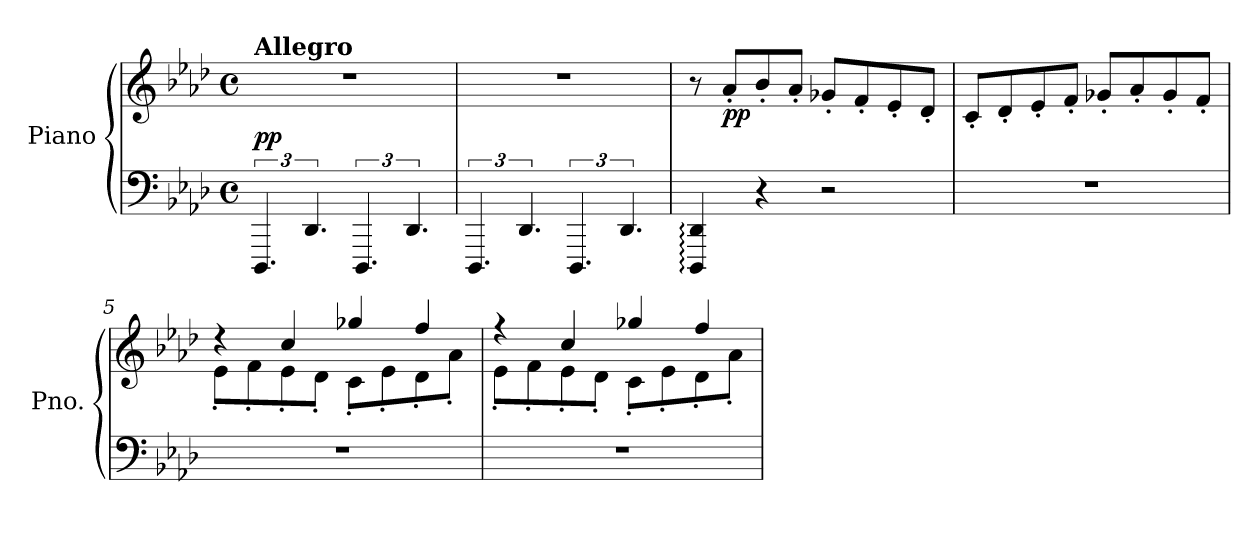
**kern	**kern	**dynam
*part1	*part1	*part1
*staff2	*staff1	*staff1/2
*I"Piano	*	*
*I'Pno.	*	*
*clefF4	*clefG2	*
*k[b-e-a-d-]	*k[b-e-a-d-]	*
*M4/4	*M4/4	*
*met(c)	*met(c)	*
=1	=1	=1
!	!LO:TX:a:B:t=Allegro	!
!	!	!LO:DY:a=2
6.DDD-/	1r	pp
6.DD-/	.	.
6.DDD-/	.	.
6.DD-/	.	.
=2	=2	=2
6.DDD-/	1r	.
6.DD-/	.	.
6.DDD-/	.	.
6.DD-/	.	.
=3	=3	=3
4DDD-/: 4DD-/:	8r	.
!	!	!LO:DY:b
.	8a-'/L	pp
4r	8b-'/	.
.	8a-'/J	.
2r	8g-X'/L	.
.	8f'/	.
.	8e-'/	.
.	8d-'/J	.
=4	=4	=4
1r	8c'/L	.
.	8d-'/	.
.	8e-'/	.
.	8f'/J	.
.	8g-X'/L	.
.	8a-'/	.
.	8g-'/	.
.	8f'/J	.
=5	=5	=5
*	*^	*
1r	4r	8e-'\L	.
.	.	8f'\	.
.	4cc/	8e-'\	.
.	.	8d-'\J	.
.	4gg-X/	8c'\L	.
.	.	8e-'\	.
.	4ff/	8d-'\	.
.	.	8a-'\J	.
=6	=6	=6	=6
1r	4r	8e-'\L	.
.	.	8f'\	.
.	4cc/	8e-'\	.
.	.	8d-'\J	.
.	4gg-X/	8c'\L	.
.	.	8e-'\	.
.	4ff/	8d-'\	.
.	.	8a-'\J	.
*	*v	*v	*
=	=	=
*-	*-	*-
